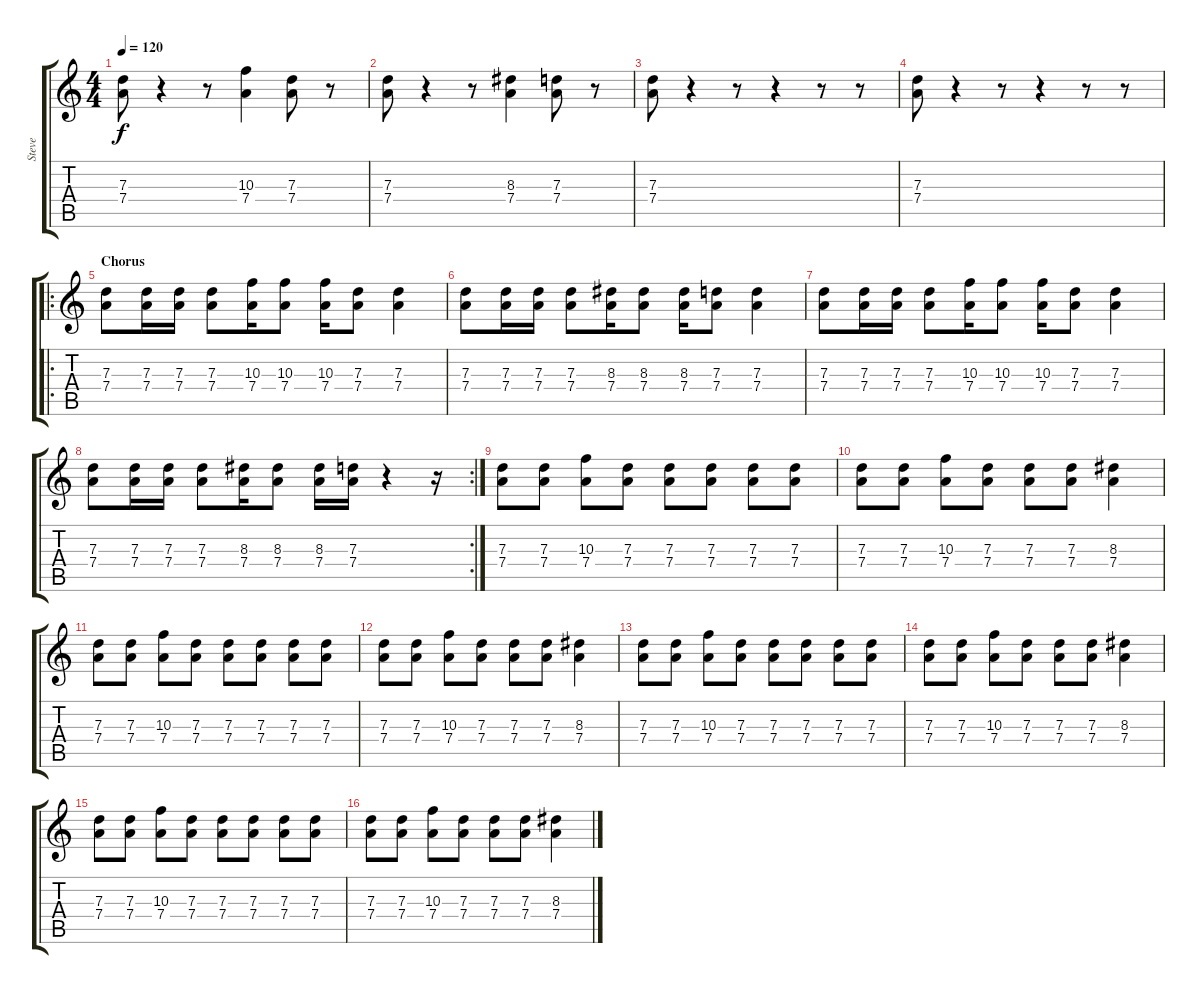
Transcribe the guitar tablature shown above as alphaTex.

\track ("Steve" "Steve") {instrument distortionguitar}
\staff {score tabs}
\tuning (E4 B3 G3 D3 A2 E2) {hide}
\ts (4 4)
\tempo 120
\clef g2
\ks c
(7.3 7.4).8{dy f} r.4 r.8 (10.3 7.4).4 (7.3 7.4).8 r.8 |
(7.3 7.4).8 r.4 r.8 (8.3 7.4).4 (7.3 7.4).8 r.8 |
(7.3 7.4).8 r.4 r.8 r.4 r.8 r.8 |
(7.3 7.4).8 r.4 r.8 r.4 r.8 r.8 |
\ro
\section ("" "Chorus")
(7.3 7.4).8 (7.3 7.4).16 (7.3 7.4).16 (7.3 7.4).8 (10.3 7.4).16 (10.3 7.4).8 (10.3 7.4).16 (7.3 7.4).8 (7.3 7.4).4 |
(7.3 7.4).8 (7.3 7.4).16 (7.3 7.4).16 (7.3 7.4).8 (8.3 7.4).16 (8.3 7.4).8 (8.3 7.4).16 (7.3 7.4).8 (7.3 7.4).4 |
(7.3 7.4).8 (7.3 7.4).16 (7.3 7.4).16 (7.3 7.4).8 (10.3 7.4).16 (10.3 7.4).8 (10.3 7.4).16 (7.3 7.4).8 (7.3 7.4).4 |
\rc 2
(7.3 7.4).8 (7.3 7.4).16 (7.3 7.4).16 (7.3 7.4).8 (8.3 7.4).16 (8.3 7.4).8 (8.3 7.4).16 (7.3 7.4).16 r.4 r.16 |
(7.3 7.4).8 (7.3 7.4).8 (10.3 7.4).8 (7.3 7.4).8 (7.3 7.4).8 (7.3 7.4).8 (7.3 7.4).8 (7.3 7.4).8 |
(7.3 7.4).8 (7.3 7.4).8 (10.3 7.4).8 (7.3 7.4).8 (7.3 7.4).8 (7.3 7.4).8 (8.3 7.4).4 |
(7.3 7.4).8 (7.3 7.4).8 (10.3 7.4).8 (7.3 7.4).8 (7.3 7.4).8 (7.3 7.4).8 (7.3 7.4).8 (7.3 7.4).8 |
(7.3 7.4).8 (7.3 7.4).8 (10.3 7.4).8 (7.3 7.4).8 (7.3 7.4).8 (7.3 7.4).8 (8.3 7.4).4 |
(7.3 7.4).8 (7.3 7.4).8 (10.3 7.4).8 (7.3 7.4).8 (7.3 7.4).8 (7.3 7.4).8 (7.3 7.4).8 (7.3 7.4).8 |
(7.3 7.4).8 (7.3 7.4).8 (10.3 7.4).8 (7.3 7.4).8 (7.3 7.4).8 (7.3 7.4).8 (8.3 7.4).4 |
(7.3 7.4).8 (7.3 7.4).8 (10.3 7.4).8 (7.3 7.4).8 (7.3 7.4).8 (7.3 7.4).8 (7.3 7.4).8 (7.3 7.4).8 |
(7.3 7.4).8 (7.3 7.4).8 (10.3 7.4).8 (7.3 7.4).8 (7.3 7.4).8 (7.3 7.4).8 (8.3 7.4).4
